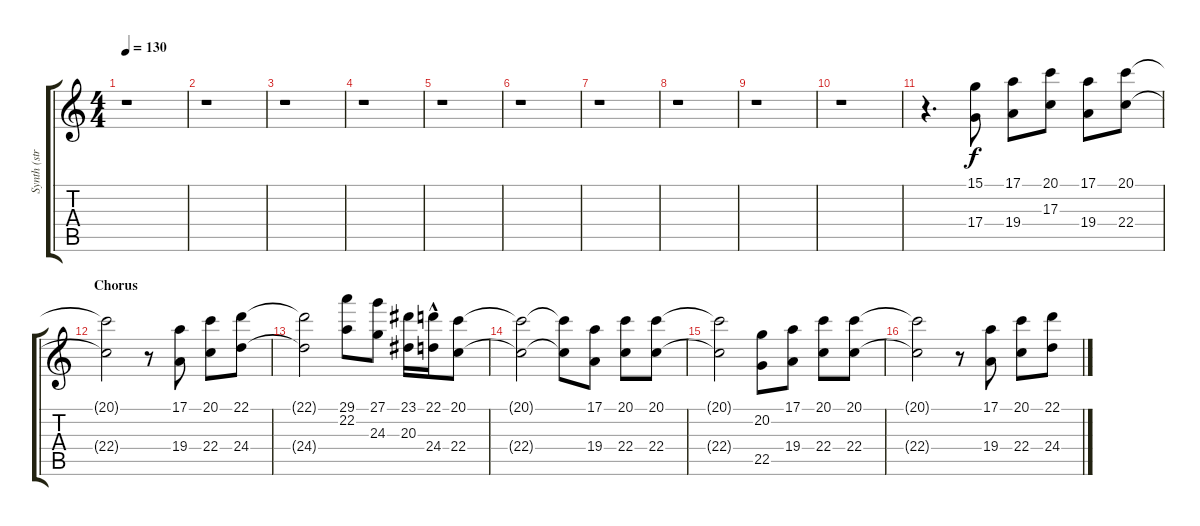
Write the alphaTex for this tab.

\track ("Synth (strings)" "Synth (str") {instrument stringensemble1}
\staff {score tabs}
\tuning (E4 B3 G3 D3 A2 E2) {hide}
\ts (4 4)
\tempo 130
\clef g2
\ks c
r.1{dy f} |
r.1 |
r.1 |
r.1 |
r.1 |
r.1 |
r.1 |
r.1 |
r.1 |
r.1 |
r.4{d} (15.1 17.4).8 (17.1 19.4).8 (20.1 17.3).8 (17.1 19.4).8 (20.1 22.4).8 |
\section ("" "Chorus")
(20.1{t} 22.4{t}).2 r.8 (17.1 19.4).8 (20.1 22.4).8 (22.1 24.4).8 |
(22.1{t} 24.4{t}).2 (29.1 22.2).8 (27.1 24.3).8 (23.1 20.3).16 (22.1{hac} 24.4{hac}).16 (20.1 22.4).8 |
(20.1{t} 22.4{t}).2 (20.1{t} 22.4{t}).8 (17.1 19.4).8 (20.1 22.4).8 (20.1 22.4).8 |
(20.1{t} 22.4{t}).2 (20.2 22.5).8 (17.1 19.4).8 (20.1 22.4).8 (20.1 22.4).8 |
(20.1{t} 22.4{t}).2 r.8 (17.1 19.4).8 (20.1 22.4).8 (22.1 24.4).8
